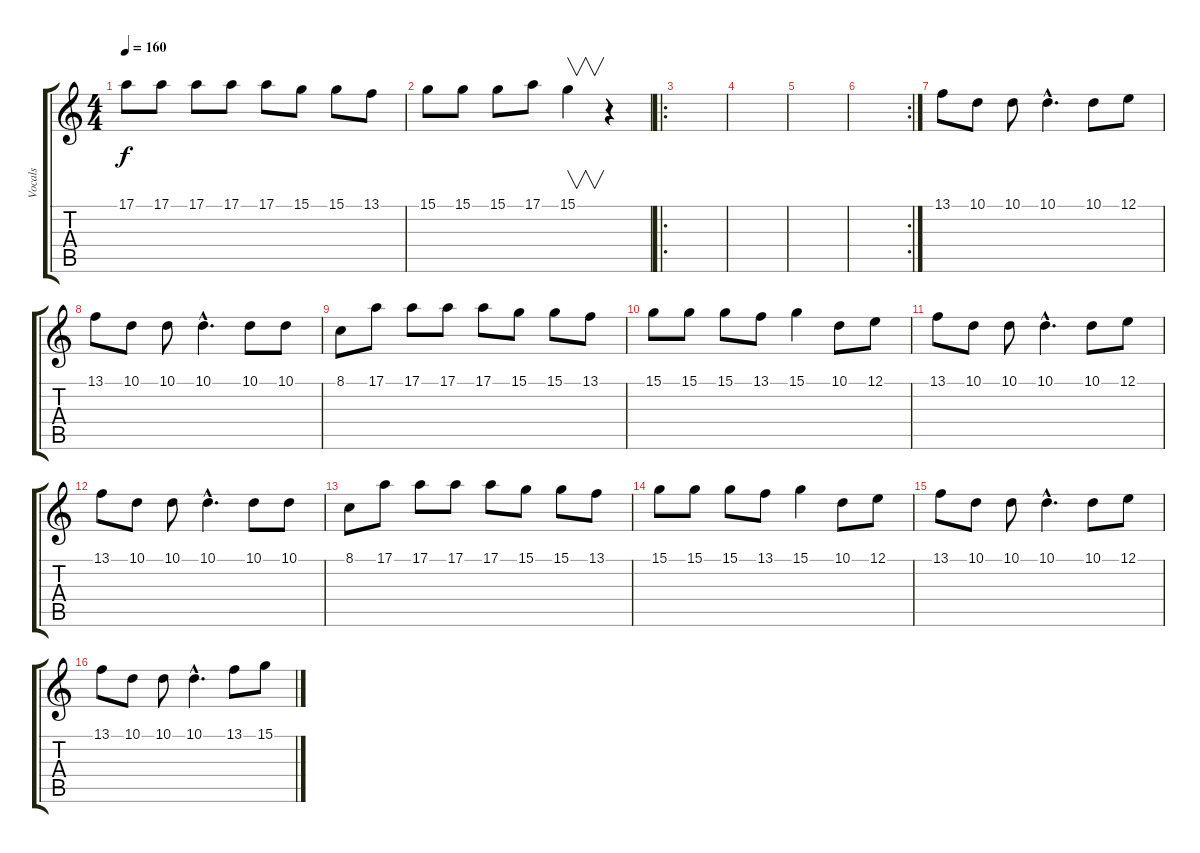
\track ("Vocals" "Vocals") {instrument stringensemble1}
\staff {score tabs}
\tuning (E4 B3 G3 D3 A2 E2) {hide}
\ts (4 4)
\tempo 160
\clef g2
\ks c
17.1.8{dy f} 17.1.8 17.1.8 17.1.8 17.1.8 15.1.8 15.1.8 13.1.8 |
15.1.8 15.1.8 15.1.8 17.1.8 15.1.4{v} r.4 |
\ro
|
|
|
\rc 2
|
13.1.8 10.1.8 10.1.8 10.1{hac}.4{d} 10.1.8 12.1.8 |
13.1.8 10.1.8 10.1.8 10.1{hac}.4{d} 10.1.8 10.1.8 |
8.1.8 17.1.8 17.1.8 17.1.8 17.1.8 15.1.8 15.1.8 13.1.8 |
15.1.8 15.1.8 15.1.8 13.1.8 15.1.4 10.1.8 12.1.8 |
13.1.8 10.1.8 10.1.8 10.1{hac}.4{d} 10.1.8 12.1.8 |
13.1.8 10.1.8 10.1.8 10.1{hac}.4{d} 10.1.8 10.1.8 |
8.1.8 17.1.8 17.1.8 17.1.8 17.1.8 15.1.8 15.1.8 13.1.8 |
15.1.8 15.1.8 15.1.8 13.1.8 15.1.4 10.1.8 12.1.8 |
13.1.8 10.1.8 10.1.8 10.1{hac}.4{d} 10.1.8 12.1.8 |
13.1.8 10.1.8 10.1.8 10.1{hac}.4{d} 13.1.8 15.1.8
